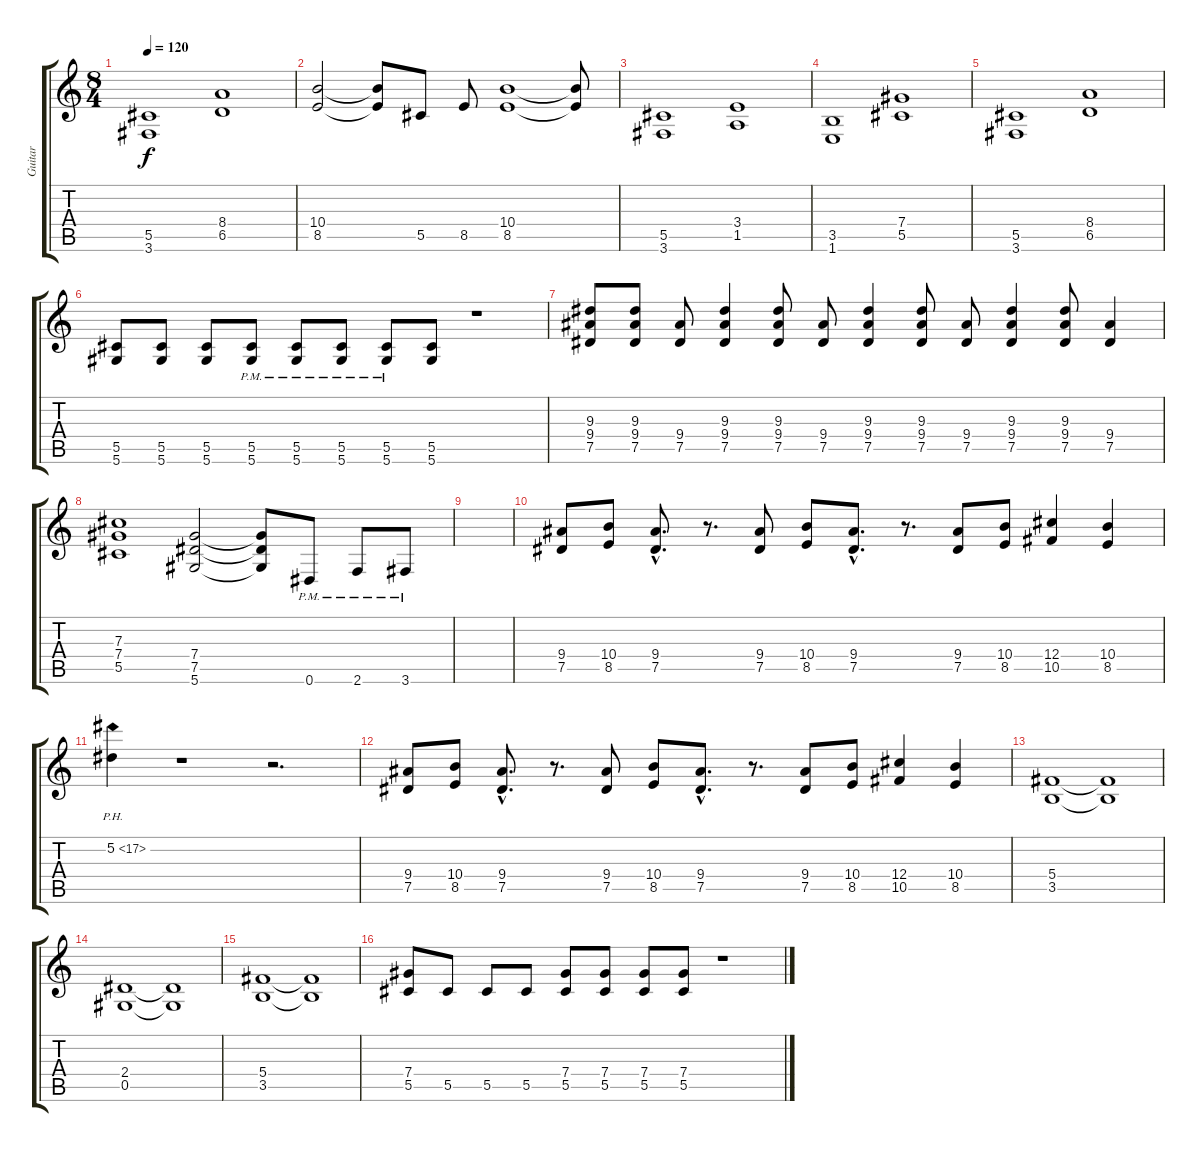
\track ("Guitar" "Guitar") {instrument distortionguitar}
\staff {score tabs}
\tuning (Eb4 Bb3 Gb3 Db3 Ab2 Eb2) {hide}
\ts (8 4)
\tempo 120
\clef g2
\ks c
(5.5 3.6).1{dy f} (8.4 6.5).1 |
(10.4 8.5).2 (10.4{t} 8.5{t}).8 5.5.8 8.5.8 (10.4 8.5).1 (10.4{t} 8.5{t}).8 |
(5.5 3.6).1 (3.4 1.5).1 |
(3.5 1.6).1 (7.4 5.5).1 |
(5.5 3.6).1 (8.4 6.5).1 |
(5.5 5.6).8 (5.5 5.6).8 (5.5 5.6).8 (5.5{pm} 5.6).8 (5.5{pm} 5.6).8 (5.5{pm} 5.6).8 (5.5{pm} 5.6).8 (5.5 5.6).8 r.1 |
(9.3 9.4 7.5).8 (9.3 9.4 7.5).8 (9.4 7.5).8 (9.3 9.4 7.5).4 (9.3 9.4 7.5).8 (9.4 7.5).8 (9.3 9.4 7.5).4 (9.3 9.4 7.5).8 (9.4 7.5).8 (9.3 9.4 7.5).4 (9.3 9.4 7.5).8 (9.4 7.5).4 |
(7.3 7.4 5.5).1 (7.4 7.5 5.6).2 (7.4{t} 7.5{t} 5.6{t}).8 0.6{pm}.8 2.6{pm}.8 3.6{pm}.8 |
|
(9.4 7.5).8 (10.4 8.5).8 (9.4{hac} 7.5{hac}).8{d} r.8{d} (9.4 7.5).8 (10.4 8.5).8 (9.4{hac} 7.5{hac}).8{d} r.8{d} (9.4 7.5).8 (10.4 8.5).8 (12.4 10.5).4 (10.4 8.5).4 |
5.2{ph 12}.4 r.1 r.2{d} |
(9.4 7.5).8 (10.4 8.5).8 (9.4{hac} 7.5{hac}).8{d} r.8{d} (9.4 7.5).8 (10.4 8.5).8 (9.4{hac} 7.5{hac}).8{d} r.8{d} (9.4 7.5).8 (10.4 8.5).8 (12.4 10.5).4 (10.4 8.5).4 |
(5.4 3.5).1 (5.4{t} 3.5{t}).1 |
(2.4 0.5).1 (2.4{t} 0.5{t}).1 |
(5.4 3.5).1 (5.4{t} 3.5{t}).1 |
(7.4 5.5).8 5.5.8 5.5.8 5.5.8 (7.4 5.5).8 (7.4 5.5).8 (7.4 5.5).8 (7.4 5.5).8 r.1
